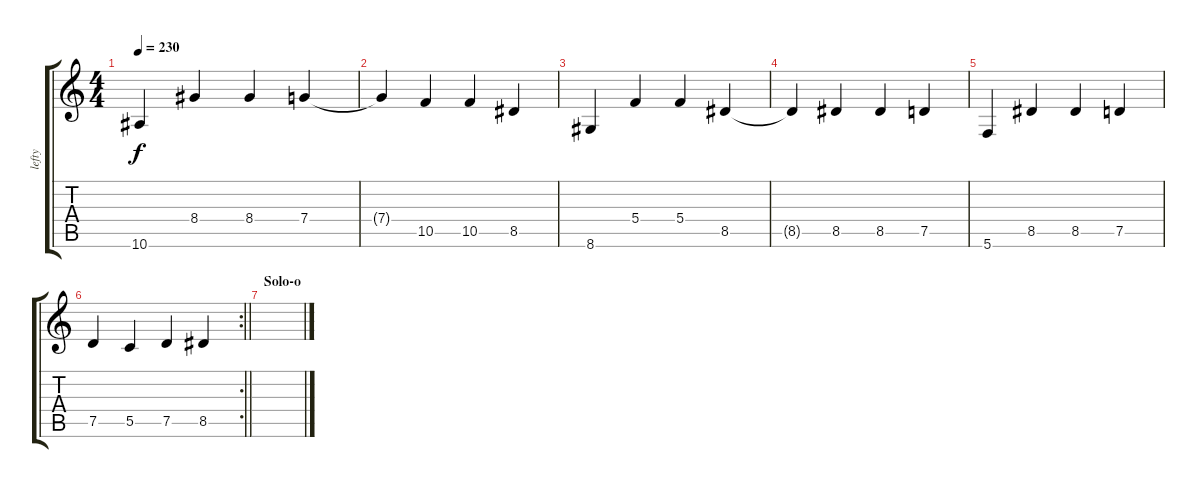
\track ("lefty" "lefty") {instrument overdrivenguitar}
\staff {score tabs}
\tuning (D4 A3 F3 C3 G2 C2) {hide}
\ts (4 4)
\tempo 230
\clef g2
\ks c
10.6.4{dy f} 8.4.4 8.4.4 7.4.4 |
7.4{t}.4 10.5.4 10.5.4 8.5.4 |
8.6.4 5.4.4 5.4.4 8.5.4 |
8.5{t}.4 8.5.4 8.5.4 7.5.4 |
5.6.4 8.5.4 8.5.4 7.5.4 |
\rc 2
\barLineRight lightlight
7.5.4 5.5.4 7.5.4 8.5.4 |
\section ("" "Solo-o")
